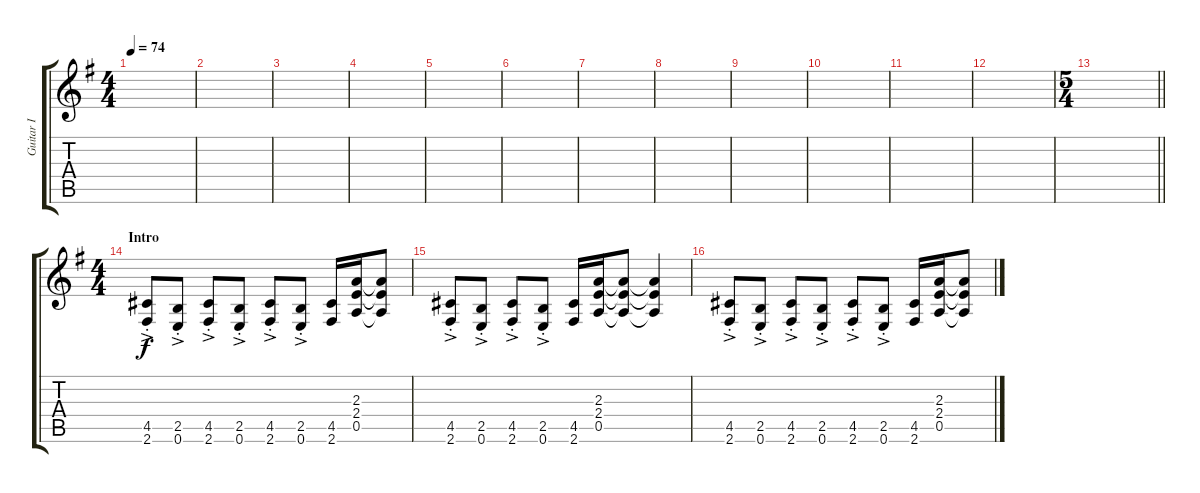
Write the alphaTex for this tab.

\track ("Guitar I" "Guitar I") {instrument overdrivenguitar}
\staff {score tabs}
\tuning (E4 B3 G3 D3 A2 E2) {hide}
\ts (4 4)
\tempo 74
\clef g2
\ks g
|
|
|
|
|
|
|
|
|
|
|
|
\ts (5 4)
\barLineRight lightlight
|
\ts (4 4)
\section ("" "Intro")
(4.5{ac st} 2.6{ac st}).8 (2.5{ac st} 0.6{ac st}).8 (4.5{ac st} 2.6{ac st}).8 (2.5{ac st} 0.6{ac st}).8 (4.5{ac st} 2.6{ac st}).8 (2.5{ac st} 0.6{ac st}).8 (4.5 2.6).16 (2.3 2.4 0.5).16 (2.3{t} 2.4{t} 0.5{t}).8 |
(4.5{ac st} 2.6{ac st}).8 (2.5{ac st} 0.6{ac st}).8 (4.5{ac st} 2.6{ac st}).8 (2.5{ac st} 0.6{ac st}).8 (4.5 2.6).16 (2.3 2.4 0.5).16 (2.3{t} 2.4{t} 0.5{t}).8 (2.3{t} 2.4{t} 0.5{t}).4 |
(4.5{ac st} 2.6{ac st}).8 (2.5{ac st} 0.6{ac st}).8 (4.5{ac st} 2.6{ac st}).8 (2.5{ac st} 0.6{ac st}).8 (4.5{ac st} 2.6{ac st}).8 (2.5{ac st} 0.6{ac st}).8 (4.5 2.6).16 (2.3 2.4 0.5).16 (2.3{t} 2.4{t} 0.5{t}).8
